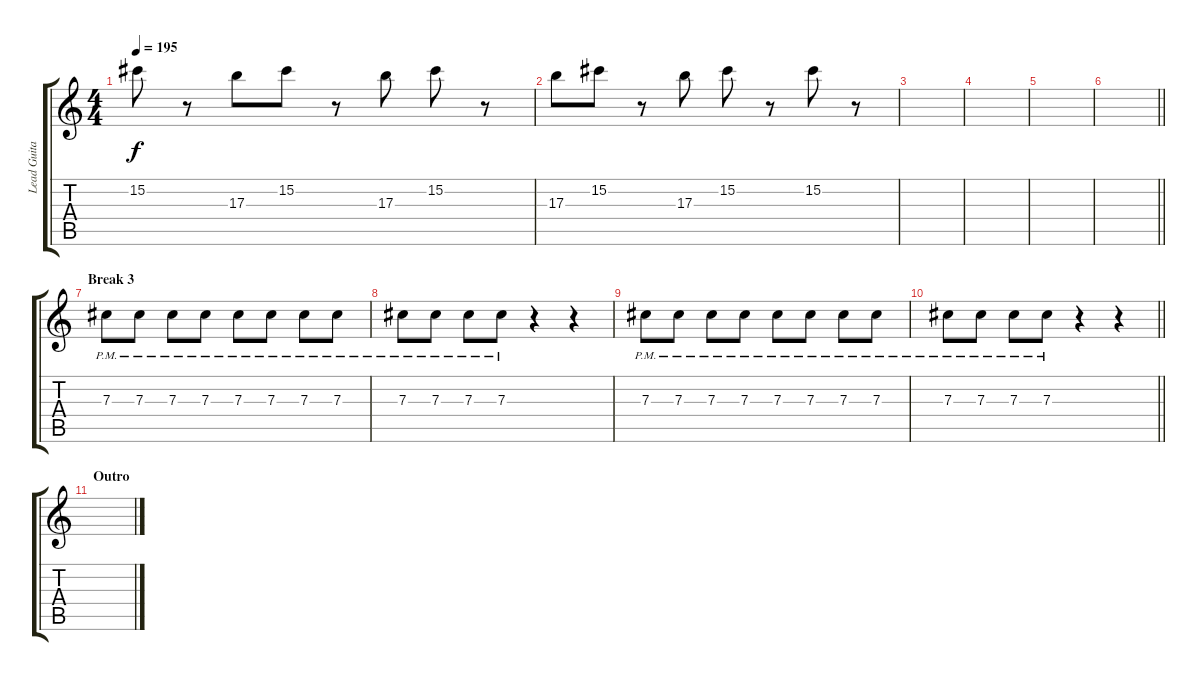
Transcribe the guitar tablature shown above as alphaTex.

\track ("Lead Guitar 2" "Lead Guita") {instrument overdrivenguitar}
\staff {score tabs}
\tuning (Eb4 Bb3 Gb3 Db3 Ab2 Eb2) {hide}
\ts (4 4)
\tempo 195
\clef g2
\ks c
15.2.8{dy f} r.8 17.3.8 15.2.8 r.8 17.3.8 15.2.8 r.8 |
17.3.8 15.2.8 r.8 17.3.8 15.2.8 r.8 15.2.8 r.8 |
|
|
|
\barLineRight lightlight
|
\section ("" "Break 3")
7.3{pm}.8 7.3{pm}.8 7.3{pm}.8 7.3{pm}.8 7.3{pm}.8 7.3{pm}.8 7.3{pm}.8 7.3{pm}.8 |
7.3{pm}.8 7.3{pm}.8 7.3{pm}.8 7.3{pm}.8 r.4 r.4 |
7.3{pm}.8 7.3{pm}.8 7.3{pm}.8 7.3{pm}.8 7.3{pm}.8 7.3{pm}.8 7.3{pm}.8 7.3{pm}.8 |
\barLineRight lightlight
7.3{pm}.8 7.3{pm}.8 7.3{pm}.8 7.3{pm}.8 r.4 r.4 |
\section ("" "Outro")
